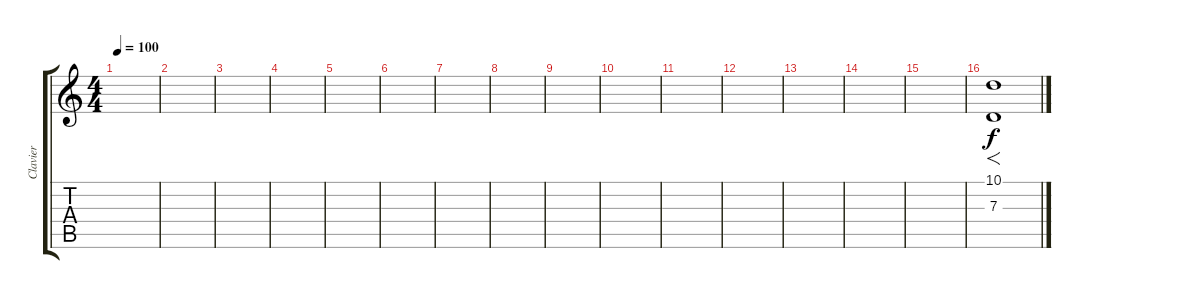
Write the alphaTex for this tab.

\track ("Clavier" "Clavier") {instrument stringensemble1}
\staff {score tabs}
\tuning (E4 B3 G3 D3 A2 D2) {hide}
\ts (4 4)
\tempo 100
\clef g2
\ks c
|
|
|
|
|
|
|
|
|
|
|
|
|
|
|
(10.1 7.3).1{f}
